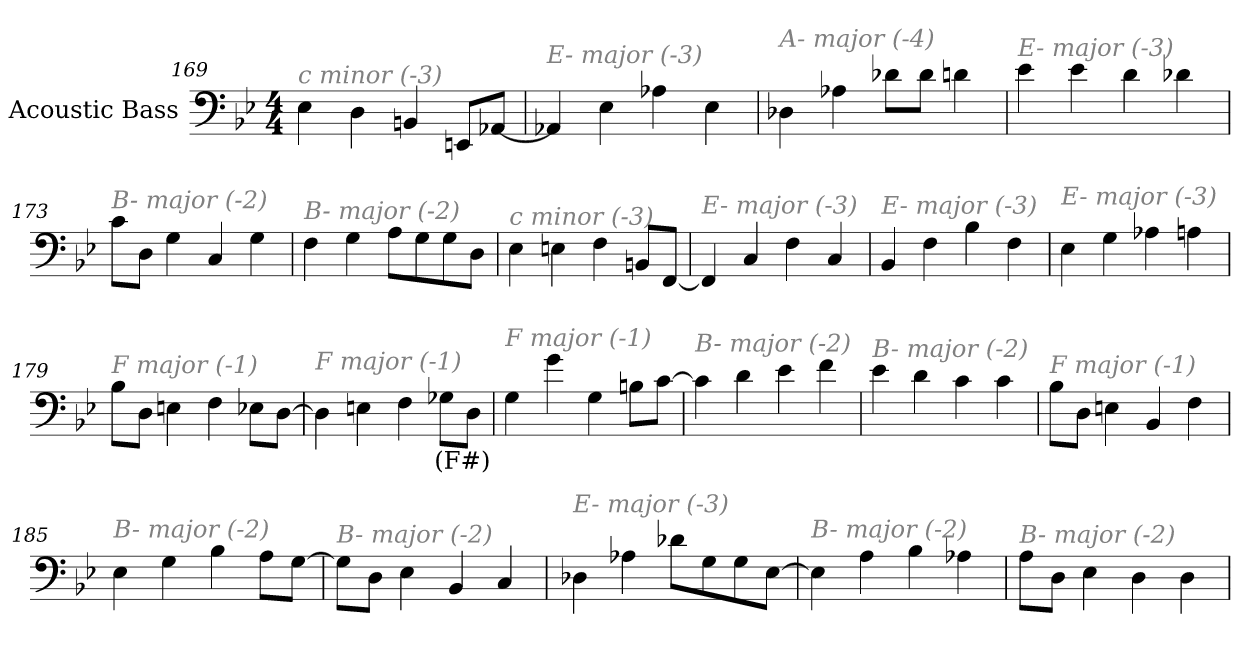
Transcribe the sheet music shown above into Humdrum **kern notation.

**kern	**text
*part1	*part1
*staff1	*staff1
*I"Acoustic Bass	*
*clefF4	*
*ITrd7c12	*
*k[b-e-]	*
*B-:	*
*M4/4	*
=169	=169
!LO:TX:i:color=#808080:t=c minor (-3)	!
4EE-	.
4DD	.
4BBBn	.
8EEEnL	.
[8AAA-XJ	.
=170	=170
!LO:TX:i:color=#808080:t=E- major (-3)	!
4AAA-X]	.
4EE-	.
4AA-X	.
4EE-	.
=171	=171
!LO:TX:i:color=#808080:t=A- major (-4)	!
4DD-X	.
4AA-X	.
8D-XL	.
8D-J	.
4Dn	.
=172	=172
!LO:TX:i:color=#808080:t=E- major (-3)	!
4E-	.
4E-	.
4D	.
4D-X	.
=173	=173
!LO:TX:i:color=#808080:t=B- major (-2)	!
8CL	.
8DDJ	.
4GG	.
4CC	.
4GG	.
=174	=174
!LO:TX:i:color=#808080:t=B- major (-2)	!
4FF	.
4GG	.
8AAL	.
8GG	.
8GG	.
8DDJ	.
=175	=175
!LO:TX:i:color=#808080:t=c minor (-3)	!
4EE-	.
4EEn	.
4FF	.
8BBBnL	.
[8FFFJ	.
=176	=176
!LO:TX:i:color=#808080:t=E- major (-3)	!
4FFF]	.
4CC	.
4FF	.
4CC	.
=177	=177
!LO:TX:i:color=#808080:t=E- major (-3)	!
4BBB-	.
4FF	.
4BB-	.
4FF	.
=178	=178
!LO:TX:i:color=#808080:t=E- major (-3)	!
4EE-	.
4GG	.
4AA-X	.
4AAn	.
=179	=179
!LO:TX:i:color=#808080:t=F major (-1)	!
8BB-L	.
8DDJ	.
4EEn	.
4FF	.
8EE-XL	.
[8DDJ	.
=180	=180
!LO:TX:i:color=#808080:t=F major (-1)	!
4DD]	.
4EEn	.
4FF	.
8GG-XiL	(F#)
8DDJ	.
=181	=181
!LO:TX:i:color=#808080:t=F major (-1)	!
4GG	.
4G	.
4GG	.
8BBnL	.
[8CJ	.
=182	=182
!LO:TX:i:color=#808080:t=B- major (-2)	!
4C]	.
4D	.
4E-	.
4F	.
=183	=183
!LO:TX:i:color=#808080:t=B- major (-2)	!
4E-	.
4D	.
4C	.
4C	.
=184	=184
!LO:TX:i:color=#808080:t=F major (-1)	!
8BB-L	.
8DDJ	.
4EEn	.
4BBB-	.
4FF	.
=185	=185
!LO:TX:i:color=#808080:t=B- major (-2)	!
4EE-	.
4GG	.
4BB-	.
8AAL	.
[8GGJ	.
=186	=186
!LO:TX:i:color=#808080:t=B- major (-2)	!
8GGL]	.
8DDJ	.
4EE-	.
4BBB-	.
4CC	.
=187	=187
!LO:TX:i:color=#808080:t=E- major (-3)	!
4DD-X	.
4AA-X	.
8D-XL	.
8GG	.
8GG	.
[8EE-J	.
=188	=188
!LO:TX:i:color=#808080:t=B- major (-2)	!
4EE-]	.
4AA	.
4BB-	.
4AA-X	.
=189	=189
!LO:TX:i:color=#808080:t=B- major (-2)	!
8AAL	.
8DDJ	.
4EE-	.
4DD	.
4DD	.
=	=
*-	*-
